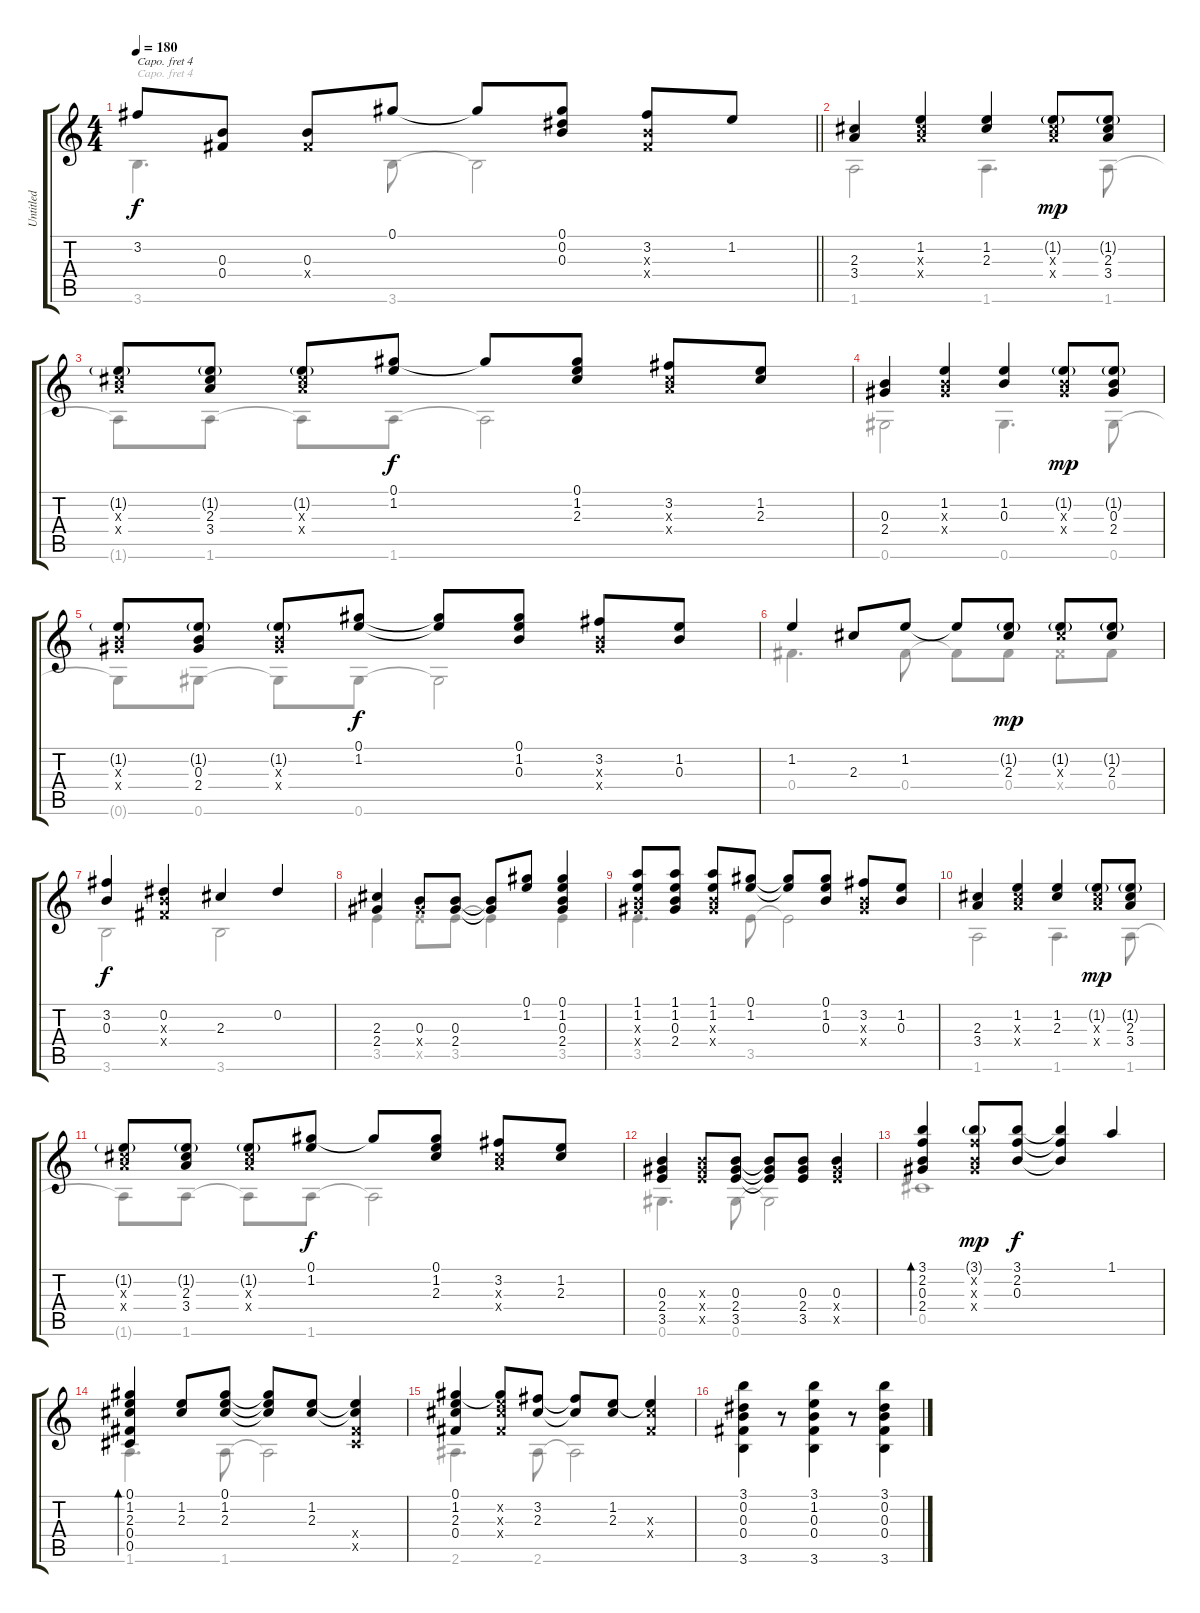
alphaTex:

\track ("Untitled" "Untitled") {instrument acousticguitarsteel}
\staff {score tabs}
\capo 4
\tuning (E4 B3 G3 D3 A2 E2) {hide}
\voice
\ts (4 4)
\tempo 180
\clef g2
\barLineRight lightlight
\ks c
3.2{t}.8{dy f} (0.3 0.4).8 (0.3 0.4{x}).8 0.1.8 0.1{t}.8 (0.1 0.2 0.3).8 (3.2 0.3{x} 0.4{x}).8 1.2.8 |
(2.3 3.4).4 (1.2 2.3{x} 3.4{x}).4 (1.2 2.3).4 (1.2{g} 2.3{x} 3.4{x}).8{dy mp} (1.2{g} 2.3 3.4).8 |
(1.2{g} 2.3{x} 3.4{x}).8 (1.2{g} 2.3 3.4).8 (1.2{g} 2.3{x} 3.4{x}).8 (0.1 1.2).8{dy f} 0.1{t}.8 (0.1 1.2 2.3).8 (3.2 2.3{x} 3.4{x}).8 (1.2 2.3).8 |
(0.3 2.4).4 (1.2 0.3{x} 2.4{x}).4 (1.2 0.3).4 (1.2{g} 0.3{x} 2.4{x}).8{dy mp} (1.2{g} 0.3 2.4).8 |
(1.2{g} 0.3{x} 2.4{x}).8 (1.2{g} 0.3 2.4).8 (1.2{g} 0.3{x} 2.4{x}).8 (0.1 1.2).8{dy f} (0.1{t} 1.2{t}).8 (0.1 1.2 0.3).8 (3.2 0.3{x} 2.4{x}).8 (1.2 0.3).8 |
1.2.4 2.3.8 1.2.8 1.2{t}.8 (1.2{g} 2.3).8{dy mp} (1.2{g} 2.3{x}).8 (1.2{g} 2.3).8 |
(3.2 0.3).4{dy f} (0.2 0.3{x} 0.4{x}).4 2.3.4 0.2.4 |
(2.3 2.4).4 (0.3 2.4{x}).8 (0.3 2.4).8 (0.3{t} 2.4{t}).8 (0.1 1.2).8 (0.1 1.2 0.3 2.4).4 |
(1.1 1.2 0.3{x} 2.4{x}).8 (1.1 1.2 0.3 2.4).8 (1.1 1.2 0.3{x} 2.4{x}).8 (0.1 1.2).8 (0.1{t} 1.2{t}).8 (0.1 1.2 0.3).8 (3.2 0.3{x} 2.4{x}).8 (1.2 0.3).8 |
(2.3 3.4).4 (1.2 2.3{x} 3.4{x}).4 (1.2 2.3).4 (1.2{g} 2.3{x} 3.4{x}).8{dy mp} (1.2{g} 2.3 3.4).8 |
(1.2{g} 2.3{x} 3.4{x}).8 (1.2{g} 2.3 3.4).8 (1.2{g} 2.3{x} 3.4{x}).8 (0.1 1.2).8{dy f} 0.1{t}.8 (0.1 1.2 2.3).8 (3.2 2.3{x} 3.4{x}).8 (1.2 2.3).8 |
(0.3 2.4 3.5).4 (0.3{x} 2.4{x} 3.5{x}).8 (0.3 2.4 3.5).8 (0.3{t} 2.4{t} 3.5{t}).8 (0.3 2.4 3.5).8 (0.3 2.4{x} 3.5{x}).4 |
(3.1 2.2 0.3 2.4).4{bd 30} (3.1{g} 2.2{x} 0.3{x} 2.4{x}).8{dy mp} (3.1 2.2 0.3).8{dy f} (3.1{t} 2.2{t} 0.3{t}).4 1.1.4 |
(0.1 1.2 2.3 0.4 0.5).4{bd 30} (1.2 2.3).8 (0.1 1.2 2.3).8 (0.1{t} 1.2{t} 2.3{t}).8 (1.2 2.3).8 (1.2{t} 2.3{t} 0.4{x} 0.5{x}).4 |
(0.1 1.2 2.3 0.4).4 (0.1{t} 1.2{x} 2.3{x} 0.4{x}).8 (3.2 2.3).8 (3.2{t} 2.3{t}).8 (1.2 2.3).8 (1.2{t} 2.3{x} 0.4{x}).4 |
(3.1 0.2 0.3 0.4 3.6).4 r.8 (3.1 1.2 0.3 0.4 3.6).4 r.8 (3.1 0.2 0.3 0.4 3.6).4
\voice
\clef g2
\ottava regular
\simile none
\barLineRight lightlight
\ks c
3.6{t}.4{d dy f} 3.6.8 3.6{t}.2 |
1.6.2 1.6.4{d} 1.6.8 |
1.6{t}.8 1.6.8 1.6{t}.8 1.6.8 1.6{t}.2 |
0.6.2 0.6.4{d} 0.6.8 |
0.6{t}.8 0.6.8 0.6{t}.8 0.6.8 0.6{t}.2 |
0.4.4{d} 0.4.8 0.4{t}.8 0.4.8 0.4{x}.8 0.4.8 |
3.6.2 3.6.2 |
3.5.4 3.5{x}.8 3.5.8 3.5{t}.4 3.5.4 |
3.5.4{d} 3.5.8 3.5{t}.2 |
1.6.2 1.6.4{d} 1.6.8 |
1.6{t}.8 1.6.8 1.6{t}.8 1.6.8 1.6{t}.2 |
0.6.4{d} 0.6.8 0.6{t}.2 |
0.5.1 |
1.6.4{d} 1.6.8 1.6{t}.2 |
2.6.4{d} 2.6.8 2.6{t}.2 |
